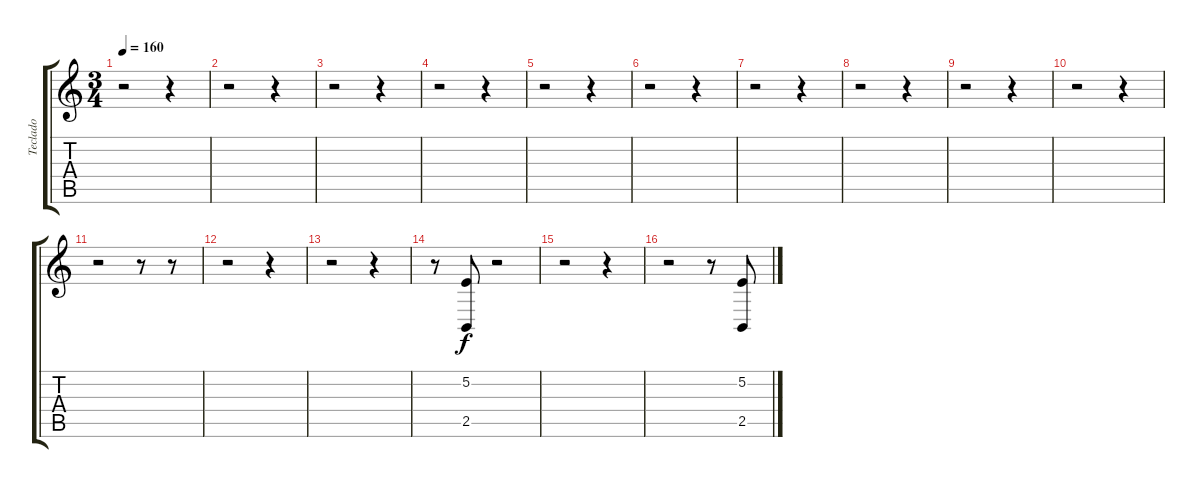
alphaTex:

\track ("Teclado" "Teclado") {instrument tubularbells}
\staff {score tabs}
\tuning (E4 B3 G3 D3 A2 E2) {hide}
\ts (3 4)
\tempo 160
\clef g2
\ks c
r.2{dy f} r.4 |
r.2 r.4 |
r.2 r.4 |
r.2 r.4 |
r.2 r.4 |
r.2 r.4 |
r.2 r.4 |
r.2 r.4 |
r.2 r.4 |
r.2 r.4 |
r.2 r.8 r.8 |
r.2 r.4 |
r.2 r.4 |
r.8 (5.2 2.5).8 r.2 |
r.2 r.4 |
r.2 r.8 (5.2 2.5).8
